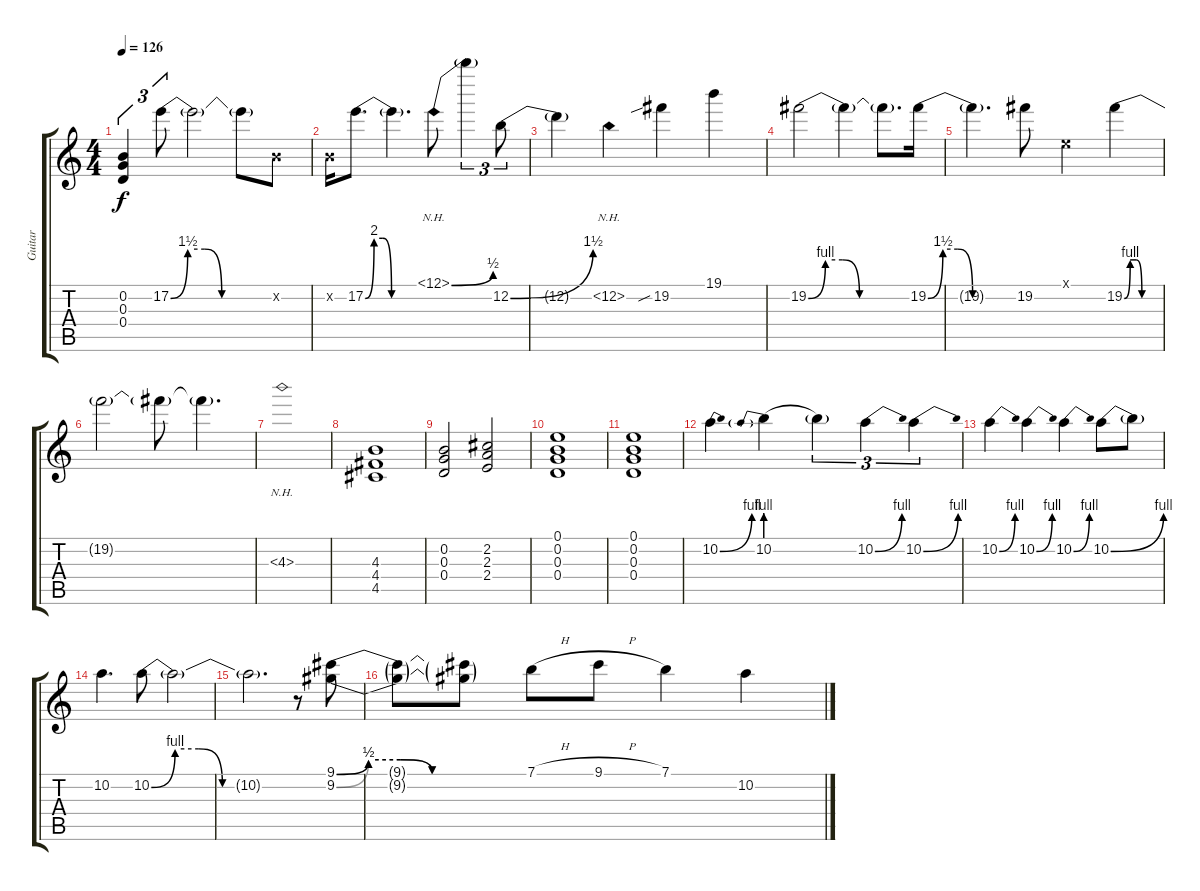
\track ("Guitar" "Guitar") {instrument distortionguitar}
\staff {score tabs}
\tuning (E4 B3 G3 D3 A2 E2) {hide}
\ts (4 4)
\tempo 126
\clef g2
\ks c
(0.2{t} 0.3{t} 0.4{t}).4{tu (3 2) dy f} 17.2{be (custom 0 0 10 6 20 6 30 0 60 0)}.8{tu (3 2)} 17.2{t}.2 17.2{t}.8 0.2{x}.8 |
0.2{x}.16 17.2{be (custom 0 0 10 8 20 8 30 0 60 0)}.8{d} 17.2{t}.4{d} 30.1{be (bend 0 0 60 2) nh}.8 30.1{t}.4{tu (3 2)} 12.2{be (bend 0 0 60 6)}.8{tu (3 2)} |
12.2{t}.4 12.2{nh}.4 19.2{sib}.4 19.1.4 |
19.2{be (custom 0 0 10 4 20 4 30 0 60 0)}.2 19.2{t}.4 19.2{t}.8{d} 19.2{be (custom 0 0 10 6 20 6 30 0 60 0)}.16 |
19.2{t}.4{d} 19.2.8 0.1{x}.4 19.2{be (custom 0 0 10 4 20 4 30 0 60 0)}.4 |
19.2{t}.2 19.2{t}.8 19.2{t}.4{d} |
4.3{nh}.1 |
(4.3 4.4 4.5).1 |
(0.2 0.3 0.4).2 (2.2 2.3 2.4).2 |
(0.1 0.2 0.3 0.4).1 |
(0.1 0.2 0.3 0.4).1 |
10.2{be (bend 0 0 60 4)}.4 10.2{be (prebend 0 4 60 4)}.4 10.2{t}.4{tu (3 2)} 10.2{be (bend 0 0 60 4)}.4{tu (3 2)} 10.2{be (bend 0 0 60 4)}.4{tu (3 2)} |
10.2{be (bend 0 0 60 4)}.4 10.2{be (bend 0 0 60 4)}.4 10.2{be (bend 0 0 60 4)}.4 10.2{be (bend 0 0 60 4)}.8 10.2{t}.8 |
10.2.4{d} 10.2{be (custom 0 0 10 4 20 4 30 0 60 0)}.8 10.2{t}.2 |
10.2{t}.2{d} r.8 (9.1{be (custom 0 0 10 2 20 2 30 0 60 0)} 9.2{be (custom 0 0 10 2 20 2 30 0 60 0)}).8 |
(9.1{t} 9.2{t}).8 (9.1{t} 9.2{t}).8 7.1{h}.8 9.1{h}.8 7.1.4 10.2.4
